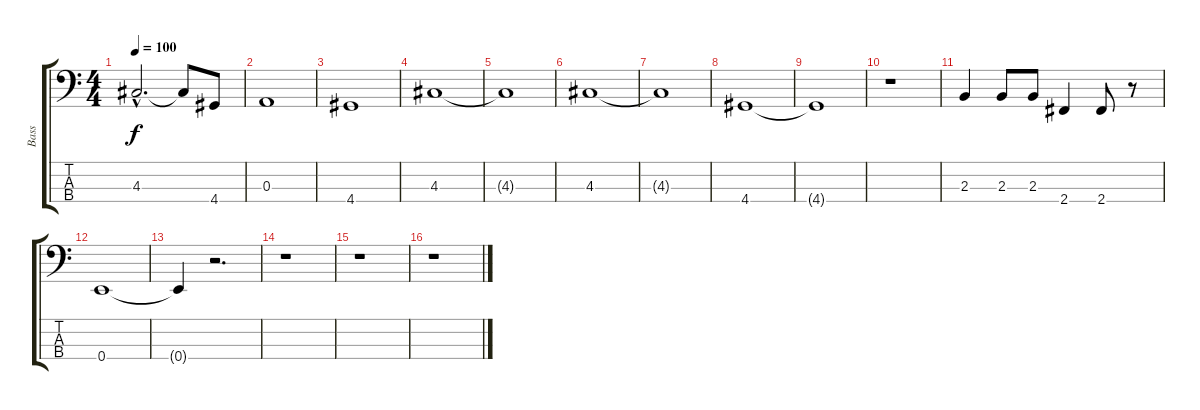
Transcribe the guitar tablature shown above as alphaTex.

\track ("Bass" "Bass") {instrument electricbassfinger}
\staff {score tabs}
\tuning (G2 D2 A1 E1) {hide}
\ts (4 4)
\tempo 100
\clef f4
\ks c
4.3{hac}.2{d dy f instrument electricbassfinger} 4.3{t}.8 4.4.8 |
0.3.1 |
4.4.1 |
4.3.1 |
4.3{t}.1 |
4.3.1 |
4.3{t}.1 |
4.4.1 |
4.4{t}.1 |
r.1 |
2.3.4 2.3.8 2.3.8 2.4.4 2.4.8 r.8 |
0.4.1 |
0.4{t}.4 r.2{d} |
r.1 |
r.1 |
r.1
